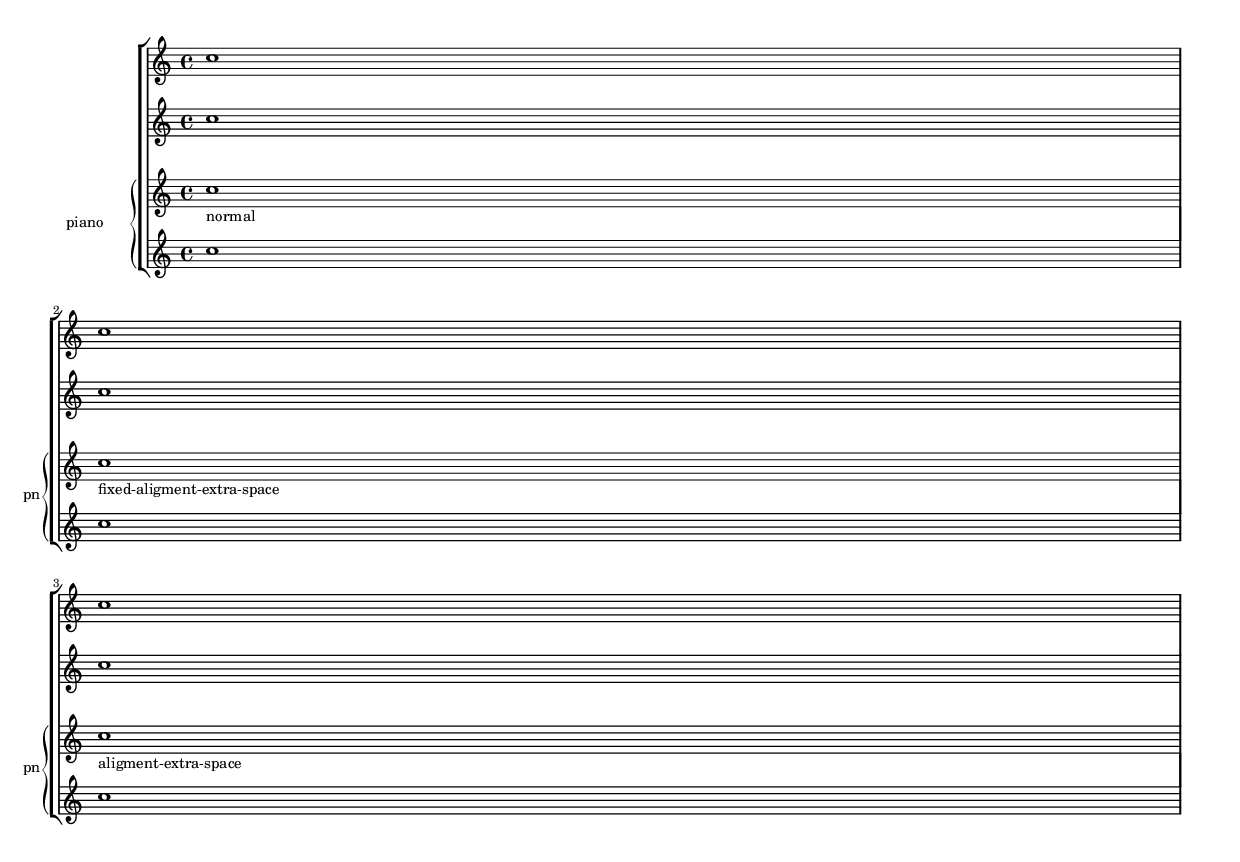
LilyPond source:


\header {

  texidoc = "By setting properties in @code{NonMusicalPaperColumn}, vertical
spacing of alignments can be adjusted per system.

By setting @code{alignment-extra-space} or
@code{fixed-alignment-extra-space} an individual system may be
stretched vertically.

For technical reasons, @code{overrideProperty} has to be used for
setting properties on individual object. @code{\override} in a
@code{\context} block may still be used for global overrides.

"

}

\version "2.9.13"

#(set-global-staff-size 13)

\relative c''
\new StaffGroup <<
  \new Staff {
    c1\break 
    c\break c\break
  }
  \new Staff { c1 c c }
  \new PianoStaff <<
    \new Voice  {
      \set PianoStaff.instrumentName = #"piano"
      \set PianoStaff.shortInstrumentName = #"pn"
      c1_"normal"
      
      \overrideProperty
      #"Score.NonMusicalPaperColumn"
      #'line-break-system-details
      #'((fixed-alignment-extra-space . 15))
      c_"fixed-aligment-extra-space"

      \overrideProperty
      #"Score.NonMusicalPaperColumn"
      #'line-break-system-details
      #'((alignment-extra-space . 15))
      c_"aligment-extra-space"
    }
    { c1 c c }
  >>
>>

